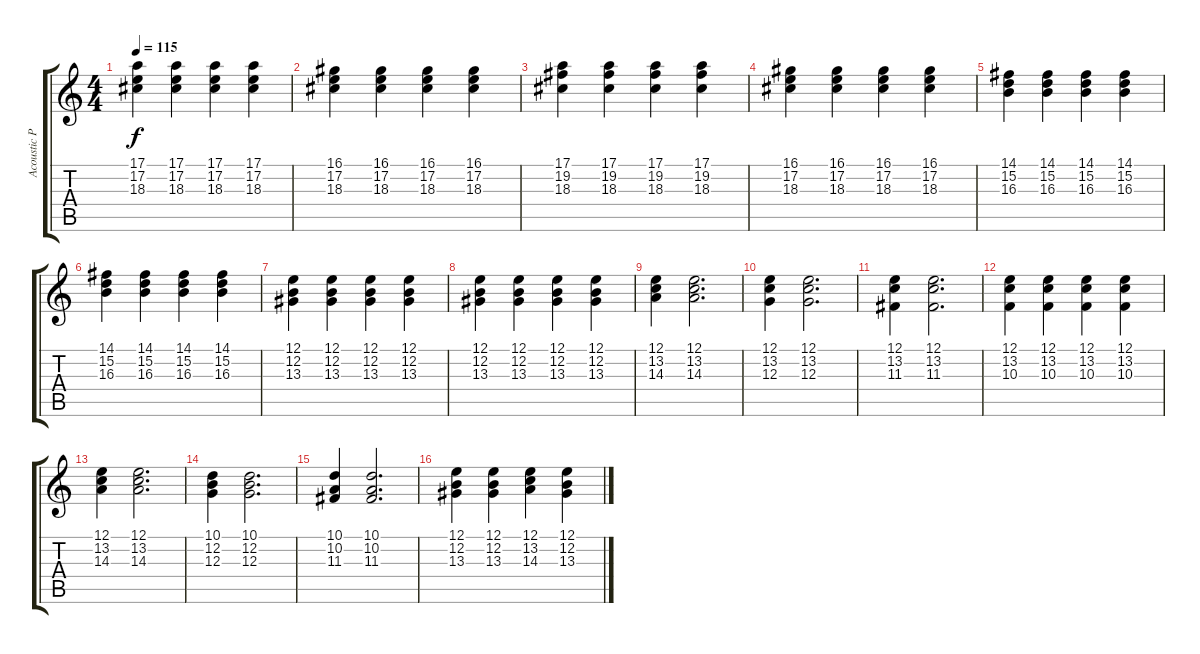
\track ("Acoustic Piano" "Acoustic P") {instrument acousticgrandpiano}
\staff {score tabs}
\tuning (E4 B3 G3 D3 A2 E2) {hide}
\ts (4 4)
\tempo 115
\clef g2
\ks c
(17.1 17.2 18.3).4{dy f} (17.1 17.2 18.3).4 (17.1 17.2 18.3).4 (17.1 17.2 18.3).4 |
(16.1 17.2 18.3).4 (16.1 17.2 18.3).4 (16.1 17.2 18.3).4 (16.1 17.2 18.3).4 |
(17.1 19.2 18.3).4 (17.1 19.2 18.3).4 (17.1 19.2 18.3).4 (17.1 19.2 18.3).4 |
(16.1 17.2 18.3).4 (16.1 17.2 18.3).4 (16.1 17.2 18.3).4 (16.1 17.2 18.3).4 |
(14.1 15.2 16.3).4 (14.1 15.2 16.3).4 (14.1 15.2 16.3).4 (14.1 15.2 16.3).4 |
(14.1 15.2 16.3).4 (14.1 15.2 16.3).4 (14.1 15.2 16.3).4 (14.1 15.2 16.3).4 |
(12.1 12.2 13.3).4 (12.1 12.2 13.3).4 (12.1 12.2 13.3).4 (12.1 12.2 13.3).4 |
(12.1 12.2 13.3).4 (12.1 12.2 13.3).4 (12.1 12.2 13.3).4 (12.1 12.2 13.3).4 |
(12.1 13.2 14.3).4 (12.1 13.2 14.3).2{d} |
(12.1 13.2 12.3).4 (12.1 13.2 12.3).2{d} |
(12.1 13.2 11.3).4 (12.1 13.2 11.3).2{d} |
(12.1 13.2 10.3).4 (12.1 13.2 10.3).4 (12.1 13.2 10.3).4 (12.1 13.2 10.3).4 |
(12.1 13.2 14.3).4 (12.1 13.2 14.3).2{d} |
(10.1 12.2 12.3).4 (10.1 12.2 12.3).2{d} |
(10.1 10.2 11.3).4 (10.1 10.2 11.3).2{d} |
(12.1 12.2 13.3).4 (12.1 12.2 13.3).4 (12.1 13.2 14.3).4 (12.1 12.2 13.3).4
